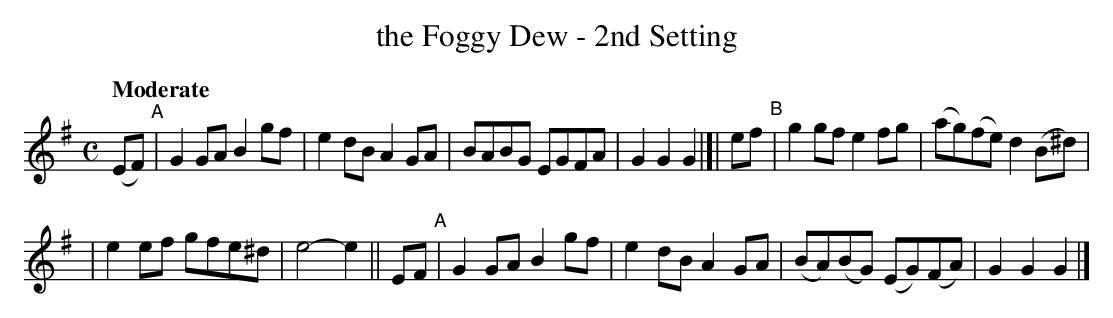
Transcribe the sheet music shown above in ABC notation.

X:1
T: the Foggy Dew - 2nd Setting
Q: "Moderate"
M: C
L: 1/8
K: G
(EF) "^A"| G2GA B2gf | e2dB A2GA | BABG EGFA | G2G2 G2 |]| ef "^B"| g2gf e2fg | (ag)(fe) d2(B^d) |
| e2ef gfe^d | e4- e2 || EF "^A"| G2GA B2gf | e2dB A2GA | (BA)(BG) (EG)(FA) | G2G2 G2 |]
